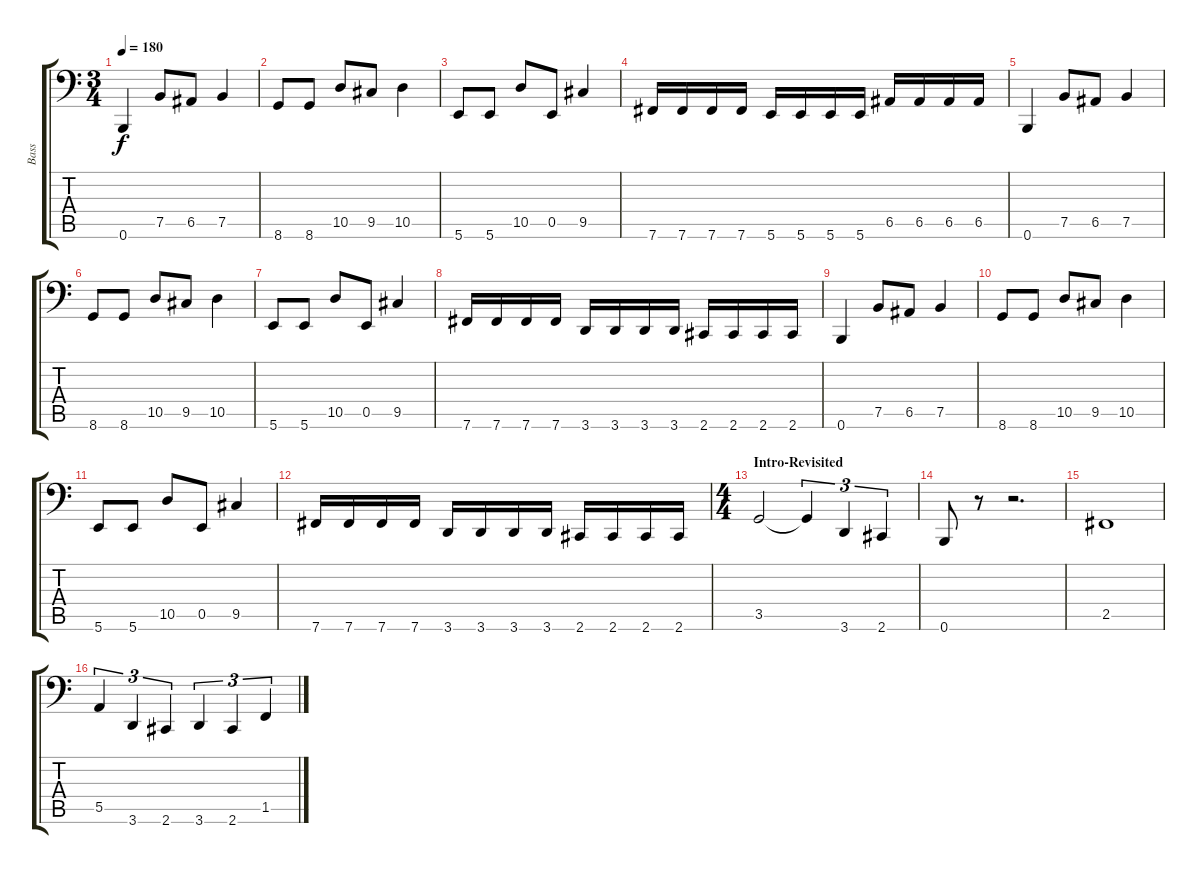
\track ("Bass" "Bass") {instrument electricbasspick}
\staff {score tabs}
\tuning (B2 Gb2 D2 A1 E1 B0) {hide}
\ts (3 4)
\tempo 180
\clef f4
\ks c
0.6.4{dy f} 7.5.8 6.5.8 7.5.4 |
8.6.8 8.6.8 10.5.8 9.5.8 10.5.4 |
5.6.8 5.6.8 10.5.8 0.5.8 9.5.4 |
7.6.16 7.6.16 7.6.16 7.6.16 5.6.16 5.6.16 5.6.16 5.6.16 6.5.16 6.5.16 6.5.16 6.5.16 |
0.6.4 7.5.8 6.5.8 7.5.4 |
8.6.8 8.6.8 10.5.8 9.5.8 10.5.4 |
5.6.8 5.6.8 10.5.8 0.5.8 9.5.4 |
7.6.16 7.6.16 7.6.16 7.6.16 3.6.16 3.6.16 3.6.16 3.6.16 2.6.16 2.6.16 2.6.16 2.6.16 |
0.6.4 7.5.8 6.5.8 7.5.4 |
8.6.8 8.6.8 10.5.8 9.5.8 10.5.4 |
5.6.8 5.6.8 10.5.8 0.5.8 9.5.4 |
7.6.16 7.6.16 7.6.16 7.6.16 3.6.16 3.6.16 3.6.16 3.6.16 2.6.16 2.6.16 2.6.16 2.6.16 |
\ts (4 4)
\section ("" "Intro-Revisited")
3.5.2 3.5{t}.4{tu (3 2)} 3.6.4{tu (3 2)} 2.6.4{tu (3 2)} |
0.6.8 r.8 r.2{d} |
2.5.1 |
5.5.4{tu (3 2)} 3.6.4{tu (3 2)} 2.6.4{tu (3 2)} 3.6.4{tu (3 2)} 2.6.4{tu (3 2)} 1.5.4{tu (3 2)}
